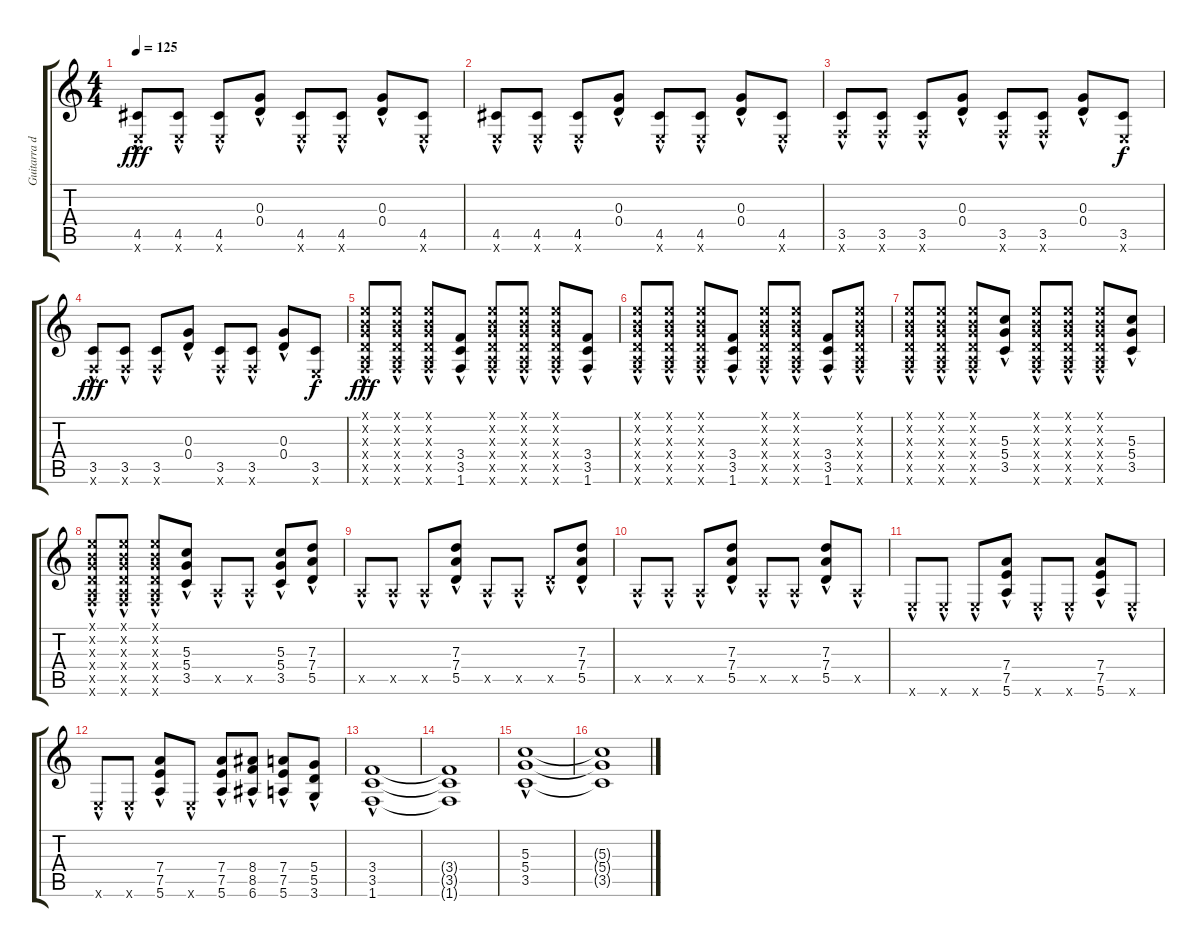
\track ("Guitarra distorsion" "Guitarra d") {instrument distortionguitar}
\staff {score tabs}
\tuning (E4 B3 G3 D3 A2 E2) {hide}
\ts (4 4)
\tempo 125
\clef g2
\ks c
(4.5{hac} 0.6{hac x}).8{dy fff} (4.5{hac} 0.6{hac x}).8 (4.5{hac} 0.6{hac x}).8 (0.3{hac} 0.4{hac}).8 (4.5{hac} 0.6{hac x}).8 (4.5{hac} 0.6{hac x}).8 (0.3{hac} 0.4{hac}).8 (4.5{hac} 0.6{hac x}).8 |
(4.5{hac} 0.6{hac x}).8 (4.5{hac} 0.6{hac x}).8 (4.5{hac} 0.6{hac x}).8 (0.3{hac} 0.4{hac}).8 (4.5{hac} 0.6{hac x}).8 (4.5{hac} 0.6{hac x}).8 (0.3{hac} 0.4{hac}).8 (4.5{hac} 0.6{hac x}).8 |
(3.5 1.6{hac x}).8 (3.5 1.6{hac x}).8 (3.5 1.6{hac x}).8 (0.3 0.4{hac}).8 (3.5 1.6{hac x}).8 (3.5 1.6{hac x}).8 (0.3 0.4{hac}).8 (3.5 0.6{x}).8{dy f} |
(3.5 1.6{hac x}).8{dy fff} (3.5 1.6{hac x}).8 (3.5 1.6{hac x}).8 (0.3 0.4{hac}).8 (3.5 1.6{hac x}).8 (3.5 1.6{hac x}).8 (0.3 0.4{hac}).8 (3.5 0.6{x}).8{dy f} |
(0.1{x} 0.2{x} 0.3{x} 0.4{x} 0.5{x} 1.6{hac x}).8{dy fff volume 16} (0.1{x} 0.2{x} 0.3{x} 0.4{x} 0.5{x} 1.6{hac x}).8 (0.1{x} 0.2{x} 0.3{x} 0.4{x} 0.5{x} 1.6{hac x}).8 (3.4{hac} 3.5{hac} 1.6{hac}).8 (0.1{x} 0.2{x} 0.3{x} 0.4{x} 0.5{x} 1.6{hac x}).8 (0.1{x} 0.2{x} 0.3{x} 0.4{x} 0.5{x} 1.6{hac x}).8 (0.1{x} 0.2{x} 0.3{x} 0.4{x} 0.5{x} 1.6{hac x}).8 (3.4{hac} 3.5{hac} 1.6{hac}).8 |
(0.1{x} 0.2{x} 0.3{x} 0.4{x} 0.5{x} 1.6{hac x}).8 (0.1{x} 0.2{x} 0.3{x} 0.4{x} 0.5{x} 1.6{hac x}).8 (0.1{x} 0.2{x} 0.3{x} 0.4{x} 0.5{x} 1.6{hac x}).8 (3.4{hac} 3.5{hac} 1.6{hac}).8 (0.1{x} 0.2{x} 0.3{x} 0.4{x} 0.5{x} 1.6{hac x}).8 (0.1{x} 0.2{x} 0.3{x} 0.4{x} 0.5{x} 1.6{hac x}).8 (3.4{hac} 3.5{hac} 1.6{hac}).8 (0.1{x} 0.2{x} 0.3{x} 0.4{x} 0.5{x} 1.6{hac x}).8 |
(0.1{x} 0.2{x} 0.3{x} 0.4{x} 0.5{x} 1.6{hac x}).8 (0.1{x} 0.2{x} 0.3{x} 0.4{x} 0.5{x} 1.6{hac x}).8 (0.1{x} 0.2{x} 0.3{x} 0.4{x} 0.5{x} 1.6{hac x}).8 (5.3{hac} 5.4{hac} 3.5{hac}).8 (0.1{x} 0.2{x} 0.3{x} 0.4{x} 0.5{x} 1.6{hac x}).8 (0.1{x} 0.2{x} 0.3{x} 0.4{x} 0.5{x} 1.6{hac x}).8 (0.1{x} 0.2{x} 0.3{x} 0.4{x} 0.5{x} 1.6{hac x}).8 (5.3{hac} 5.4{hac} 3.5{hac}).8 |
(0.1{x} 0.2{x} 0.3{x} 0.4{x} 0.5{x} 1.6{hac x}).8 (0.1{x} 0.2{x} 0.3{x} 0.4{x} 0.5{x} 1.6{hac x}).8 (0.1{x} 0.2{x} 0.3{x} 0.4{x} 0.5{x} 1.6{hac x}).8 (5.3{hac} 5.4{hac} 3.5{hac}).8 0.5{hac x}.8 0.5{hac x}.8 (5.3{hac} 5.4{hac} 3.5{hac}).8 (7.3{hac} 7.4{hac} 5.5{hac}).8 |
0.5{hac x}.8 0.5{hac x}.8 0.5{hac x}.8 (7.3{hac} 7.4{hac} 5.5{hac}).8 0.5{hac x}.8 0.5{hac x}.8 5.5{hac x}.8 (7.3{hac} 7.4{hac} 5.5{hac}).8 |
0.5{hac x}.8 0.5{hac x}.8 0.5{hac x}.8 (7.3{hac} 7.4{hac} 5.5{hac}).8 0.5{hac x}.8 0.5{hac x}.8 (7.3{hac} 7.4{hac} 5.5{hac}).8 0.5{hac x}.8 |
0.6{hac x}.8 0.6{hac x}.8 0.6{hac x}.8 (7.4{hac} 7.5{hac} 5.6{hac}).8 0.6{hac x}.8 0.6{hac x}.8 (7.4{hac} 7.5{hac} 5.6{hac}).8 0.6{hac x}.8 |
0.6{hac x}.8 0.6{hac x}.8 (7.4{hac} 7.5{hac} 5.6{hac}).8 0.6{hac x}.8 (7.4{hac} 7.5{hac} 5.6{hac}).8 (8.4{hac} 8.5{hac} 6.6{hac}).8 (7.4{hac} 7.5{hac} 5.6{hac}).8 (5.4{hac} 5.5{hac} 3.6{hac}).8 |
(3.4{hac} 3.5{hac} 1.6{hac}).1{volume 10} |
(3.4{t} 3.5{t} 1.6{t}).1 |
(5.3{hac} 5.4{hac} 3.5{hac}).1 |
(5.3{t} 5.4{t} 3.5{t}).1
